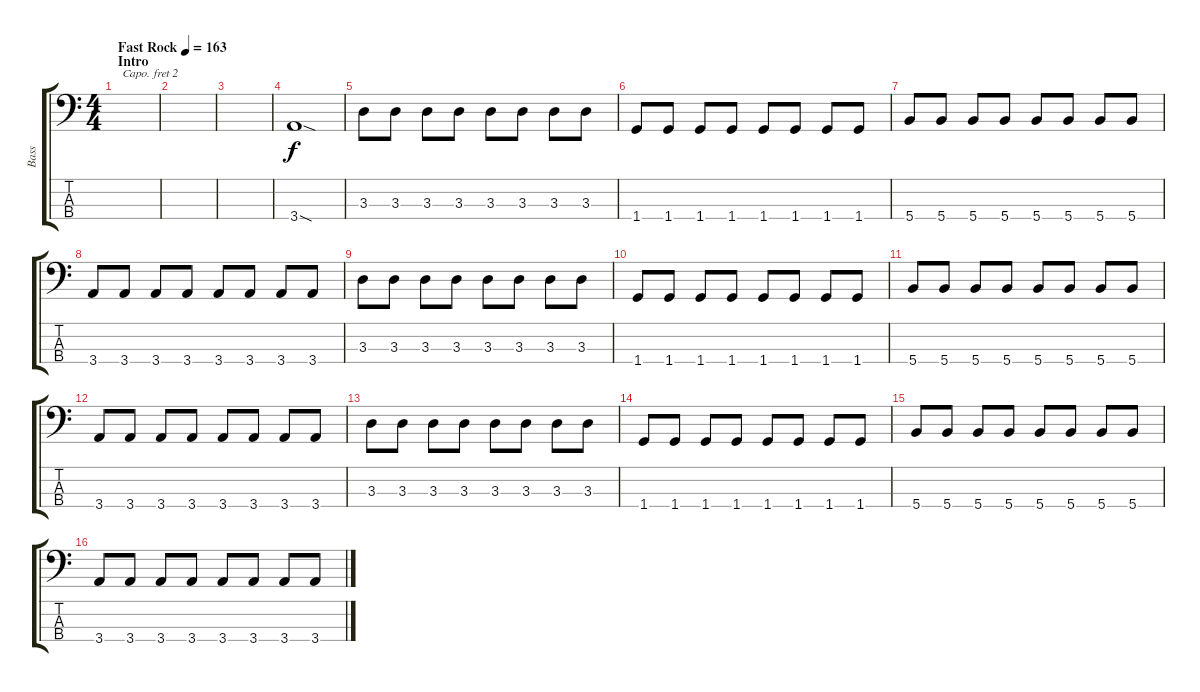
\track ("Bass" "Bass") {instrument electricbassfinger}
\staff {score tabs}
\capo 2
\tuning (G2 D2 A1 E1) {hide}
\ts (4 4)
\section ("" "Intro")
\tempo (163 "Fast Rock")
\clef f4
\ks c
|
|
|
3.4{sod}.1 |
3.3.8 3.3.8 3.3.8 3.3.8 3.3.8 3.3.8 3.3.8 3.3.8 |
1.4.8 1.4.8 1.4.8 1.4.8 1.4.8 1.4.8 1.4.8 1.4.8 |
5.4.8 5.4.8 5.4.8 5.4.8 5.4.8 5.4.8 5.4.8 5.4.8 |
3.4.8 3.4.8 3.4.8 3.4.8 3.4.8 3.4.8 3.4.8 3.4.8 |
3.3.8 3.3.8 3.3.8 3.3.8 3.3.8 3.3.8 3.3.8 3.3.8 |
1.4.8 1.4.8 1.4.8 1.4.8 1.4.8 1.4.8 1.4.8 1.4.8 |
5.4.8 5.4.8 5.4.8 5.4.8 5.4.8 5.4.8 5.4.8 5.4.8 |
3.4.8 3.4.8 3.4.8 3.4.8 3.4.8 3.4.8 3.4.8 3.4.8 |
3.3.8 3.3.8 3.3.8 3.3.8 3.3.8 3.3.8 3.3.8 3.3.8 |
1.4.8 1.4.8 1.4.8 1.4.8 1.4.8 1.4.8 1.4.8 1.4.8 |
5.4.8 5.4.8 5.4.8 5.4.8 5.4.8 5.4.8 5.4.8 5.4.8 |
3.4.8 3.4.8 3.4.8 3.4.8 3.4.8 3.4.8 3.4.8 3.4.8
